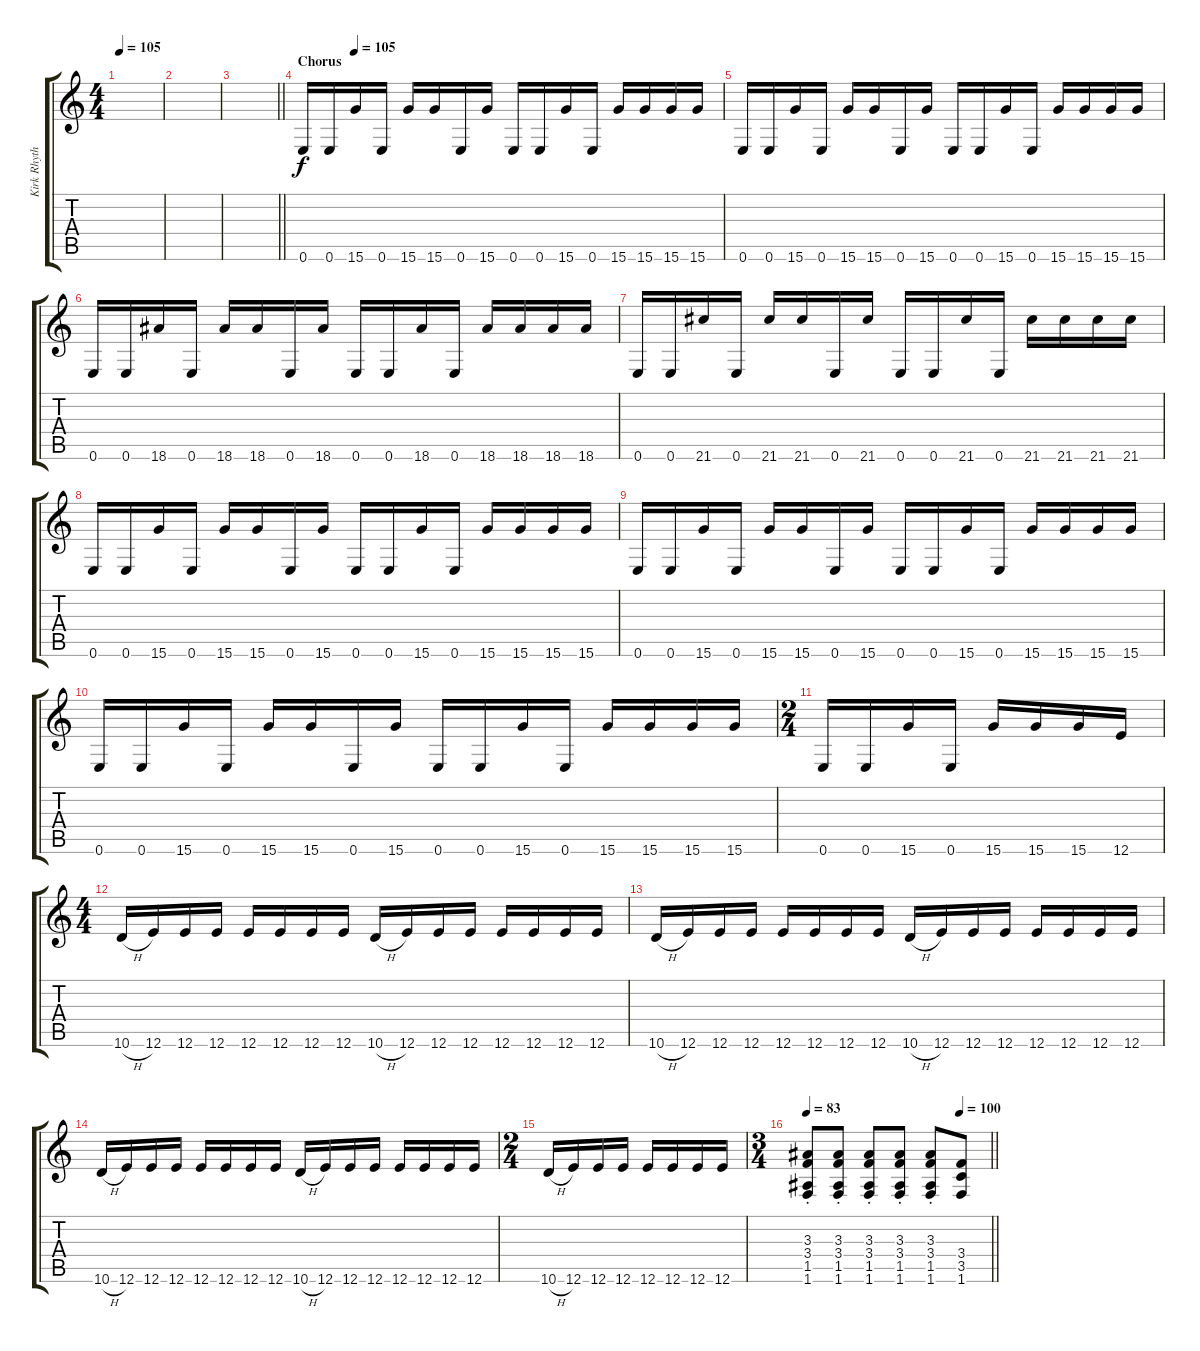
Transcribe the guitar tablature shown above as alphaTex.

\track ("Kirk Rhythm" "Kirk Rhyth") {instrument distortionguitar}
\staff {score tabs}
\tuning (E4 B3 G3 D3 A2 E2) {hide}
\ts (4 4)
\tempo 105
\clef g2
\ks c
|
|
\barLineRight lightlight
|
\section ("" "Chorus")
\tempo (105 0.125)
0.6.16 0.6.16 15.6.16 0.6.16 15.6.16 15.6.16 0.6.16 15.6.16 0.6.16 0.6.16 15.6.16 0.6.16 15.6.16 15.6.16 15.6.16 15.6.16 |
0.6.16 0.6.16 15.6.16 0.6.16 15.6.16 15.6.16 0.6.16 15.6.16 0.6.16 0.6.16 15.6.16 0.6.16 15.6.16 15.6.16 15.6.16 15.6.16 |
0.6.16 0.6.16 18.6.16 0.6.16 18.6.16 18.6.16 0.6.16 18.6.16 0.6.16 0.6.16 18.6.16 0.6.16 18.6.16 18.6.16 18.6.16 18.6.16 |
0.6.16 0.6.16 21.6.16 0.6.16 21.6.16 21.6.16 0.6.16 21.6.16 0.6.16 0.6.16 21.6.16 0.6.16 21.6.16 21.6.16 21.6.16 21.6.16 |
0.6.16 0.6.16 15.6.16 0.6.16 15.6.16 15.6.16 0.6.16 15.6.16 0.6.16 0.6.16 15.6.16 0.6.16 15.6.16 15.6.16 15.6.16 15.6.16 |
0.6.16 0.6.16 15.6.16 0.6.16 15.6.16 15.6.16 0.6.16 15.6.16 0.6.16 0.6.16 15.6.16 0.6.16 15.6.16 15.6.16 15.6.16 15.6.16 |
0.6.16 0.6.16 15.6.16 0.6.16 15.6.16 15.6.16 0.6.16 15.6.16 0.6.16 0.6.16 15.6.16 0.6.16 15.6.16 15.6.16 15.6.16 15.6.16 |
\ts (2 4)
0.6.16 0.6.16 15.6.16 0.6.16 15.6.16 15.6.16 15.6.16 12.6.16 |
\ts (4 4)
10.6{h}.16 12.6.16 12.6.16 12.6.16 12.6.16 12.6.16 12.6.16 12.6.16 10.6{h}.16 12.6.16 12.6.16 12.6.16 12.6.16 12.6.16 12.6.16 12.6.16 |
10.6{h}.16 12.6.16 12.6.16 12.6.16 12.6.16 12.6.16 12.6.16 12.6.16 10.6{h}.16 12.6.16 12.6.16 12.6.16 12.6.16 12.6.16 12.6.16 12.6.16 |
10.6{h}.16 12.6.16 12.6.16 12.6.16 12.6.16 12.6.16 12.6.16 12.6.16 10.6{h}.16 12.6.16 12.6.16 12.6.16 12.6.16 12.6.16 12.6.16 12.6.16 |
\ts (2 4)
10.6{h}.16 12.6.16 12.6.16 12.6.16 12.6.16 12.6.16 12.6.16 12.6.16 |
\ts (3 4)
\tempo 83
\tempo (100 0.8333333333333334)
\barLineRight lightlight
(3.3{st} 3.4{st} 1.5{st} 1.6{st}).8 (3.3{st} 3.4{st} 1.5{st} 1.6{st}).8 (3.3{st} 3.4{st} 1.5{st} 1.6{st}).8 (3.3{st} 3.4{st} 1.5{st} 1.6{st}).8 (3.3{st} 3.4{st} 1.5{st} 1.6{st}).8 (3.4 3.5 1.6).8
